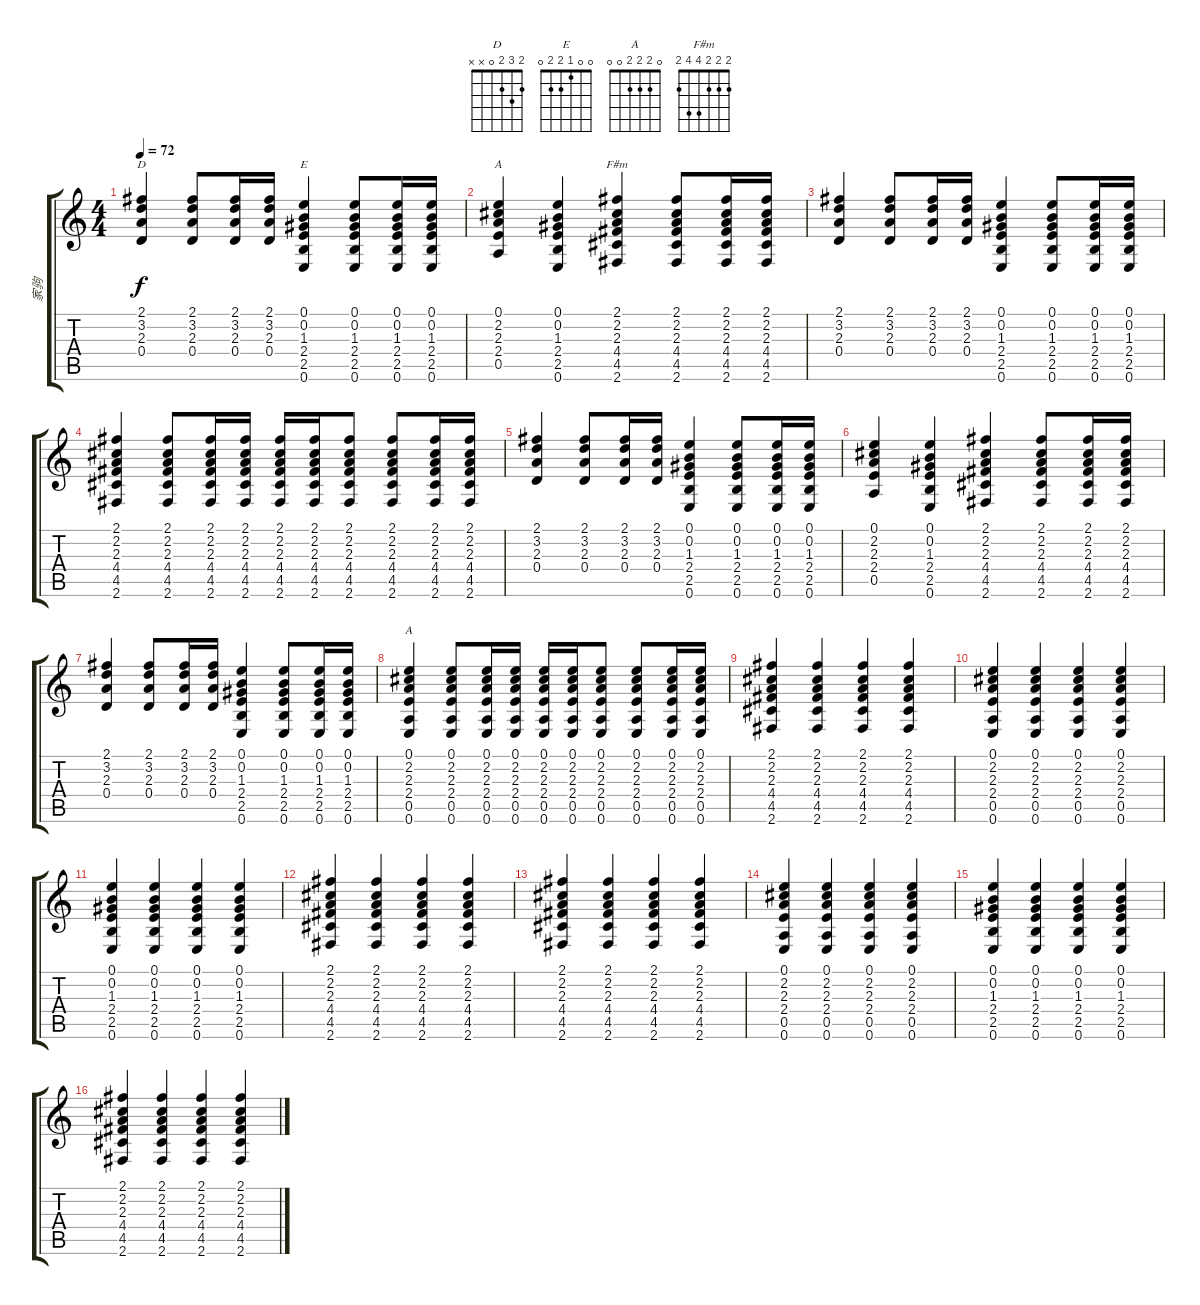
\track ("家驹" "家驹") {instrument acousticguitarsteel}
\staff {score tabs}
\tuning (E4 B3 G3 D3 A2 E2) {hide}
\chord ("D" 2 3 2 0 x x)
\chord ("E" 0 0 1 2 2 0)
\chord ("A" 0 2 2 2 0 x)
\chord ("F#m" 2 2 2 4 4 2)
\chord ("A" 0 2 2 2 0 0)
\ts (4 4)
\tempo 72
\clef g2
\ks c
(2.1 3.2 2.3 0.4).4{ch "D" dy f} (2.1 3.2 2.3 0.4).8 (2.1 3.2 2.3 0.4).16 (2.1 3.2 2.3 0.4).16 (0.1 0.2 1.3 2.4 2.5 0.6).4{ch "E"} (0.1 0.2 1.3 2.4 2.5 0.6).8 (0.1 0.2 1.3 2.4 2.5 0.6).16 (0.1 0.2 1.3 2.4 2.5 0.6).16 |
(0.1 2.2 2.3 2.4 0.5).4{ch "A"} (0.1 0.2 1.3 2.4 2.5 0.6).4 (2.1 2.2 2.3 4.4 4.5 2.6).4{ch "F#m"} (2.1 2.2 2.3 4.4 4.5 2.6).8 (2.1 2.2 2.3 4.4 4.5 2.6).16 (2.1 2.2 2.3 4.4 4.5 2.6).16 |
(2.1 3.2 2.3 0.4).4 (2.1 3.2 2.3 0.4).8 (2.1 3.2 2.3 0.4).16 (2.1 3.2 2.3 0.4).16 (0.1 0.2 1.3 2.4 2.5 0.6).4 (0.1 0.2 1.3 2.4 2.5 0.6).8 (0.1 0.2 1.3 2.4 2.5 0.6).16 (0.1 0.2 1.3 2.4 2.5 0.6).16 |
(2.1 2.2 2.3 4.4 4.5 2.6).4 (2.1 2.2 2.3 4.4 4.5 2.6).8 (2.1 2.2 2.3 4.4 4.5 2.6).16 (2.1 2.2 2.3 4.4 4.5 2.6).16 (2.1 2.2 2.3 4.4 4.5 2.6).16 (2.1 2.2 2.3 4.4 4.5 2.6).16 (2.1 2.2 2.3 4.4 4.5 2.6).8 (2.1 2.2 2.3 4.4 4.5 2.6).8 (2.1 2.2 2.3 4.4 4.5 2.6).16 (2.1 2.2 2.3 4.4 4.5 2.6).16 |
(2.1 3.2 2.3 0.4).4 (2.1 3.2 2.3 0.4).8 (2.1 3.2 2.3 0.4).16 (2.1 3.2 2.3 0.4).16 (0.1 0.2 1.3 2.4 2.5 0.6).4 (0.1 0.2 1.3 2.4 2.5 0.6).8 (0.1 0.2 1.3 2.4 2.5 0.6).16 (0.1 0.2 1.3 2.4 2.5 0.6).16 |
(0.1 2.2 2.3 2.4 0.5).4 (0.1 0.2 1.3 2.4 2.5 0.6).4 (2.1 2.2 2.3 4.4 4.5 2.6).4 (2.1 2.2 2.3 4.4 4.5 2.6).8 (2.1 2.2 2.3 4.4 4.5 2.6).16 (2.1 2.2 2.3 4.4 4.5 2.6).16 |
(2.1 3.2 2.3 0.4).4 (2.1 3.2 2.3 0.4).8 (2.1 3.2 2.3 0.4).16 (2.1 3.2 2.3 0.4).16 (0.1 0.2 1.3 2.4 2.5 0.6).4 (0.1 0.2 1.3 2.4 2.5 0.6).8 (0.1 0.2 1.3 2.4 2.5 0.6).16 (0.1 0.2 1.3 2.4 2.5 0.6).16 |
(0.1 2.2 2.3 2.4 0.5 0.6).4{ch "A"} (0.1 2.2 2.3 2.4 0.5 0.6).8 (0.1 2.2 2.3 2.4 0.5 0.6).16 (0.1 2.2 2.3 2.4 0.5 0.6).16 (0.1 2.2 2.3 2.4 0.5 0.6).16 (0.1 2.2 2.3 2.4 0.5 0.6).16 (0.1 2.2 2.3 2.4 0.5 0.6).8 (0.1 2.2 2.3 2.4 0.5 0.6).8 (0.1 2.2 2.3 2.4 0.5 0.6).16 (0.1 2.2 2.3 2.4 0.5 0.6).16 |
(2.1 2.2 2.3 4.4 4.5 2.6).4 (2.1 2.2 2.3 4.4 4.5 2.6).4 (2.1 2.2 2.3 4.4 4.5 2.6).4 (2.1 2.2 2.3 4.4 4.5 2.6).4 |
(0.1 2.2 2.3 2.4 0.5 0.6).4 (0.1 2.2 2.3 2.4 0.5 0.6).4 (0.1 2.2 2.3 2.4 0.5 0.6).4 (0.1 2.2 2.3 2.4 0.5 0.6).4 |
(0.1 0.2 1.3 2.4 2.5 0.6).4 (0.1 0.2 1.3 2.4 2.5 0.6).4 (0.1 0.2 1.3 2.4 2.5 0.6).4 (0.1 0.2 1.3 2.4 2.5 0.6).4 |
(2.1 2.2 2.3 4.4 4.5 2.6).4 (2.1 2.2 2.3 4.4 4.5 2.6).4 (2.1 2.2 2.3 4.4 4.5 2.6).4 (2.1 2.2 2.3 4.4 4.5 2.6).4 |
(2.1 2.2 2.3 4.4 4.5 2.6).4 (2.1 2.2 2.3 4.4 4.5 2.6).4 (2.1 2.2 2.3 4.4 4.5 2.6).4 (2.1 2.2 2.3 4.4 4.5 2.6).4 |
(0.1 2.2 2.3 2.4 0.5 0.6).4 (0.1 2.2 2.3 2.4 0.5 0.6).4 (0.1 2.2 2.3 2.4 0.5 0.6).4 (0.1 2.2 2.3 2.4 0.5 0.6).4 |
(0.1 0.2 1.3 2.4 2.5 0.6).4 (0.1 0.2 1.3 2.4 2.5 0.6).4 (0.1 0.2 1.3 2.4 2.5 0.6).4 (0.1 0.2 1.3 2.4 2.5 0.6).4 |
(2.1 2.2 2.3 4.4 4.5 2.6).4 (2.1 2.2 2.3 4.4 4.5 2.6).4 (2.1 2.2 2.3 4.4 4.5 2.6).4 (2.1 2.2 2.3 4.4 4.5 2.6).4
